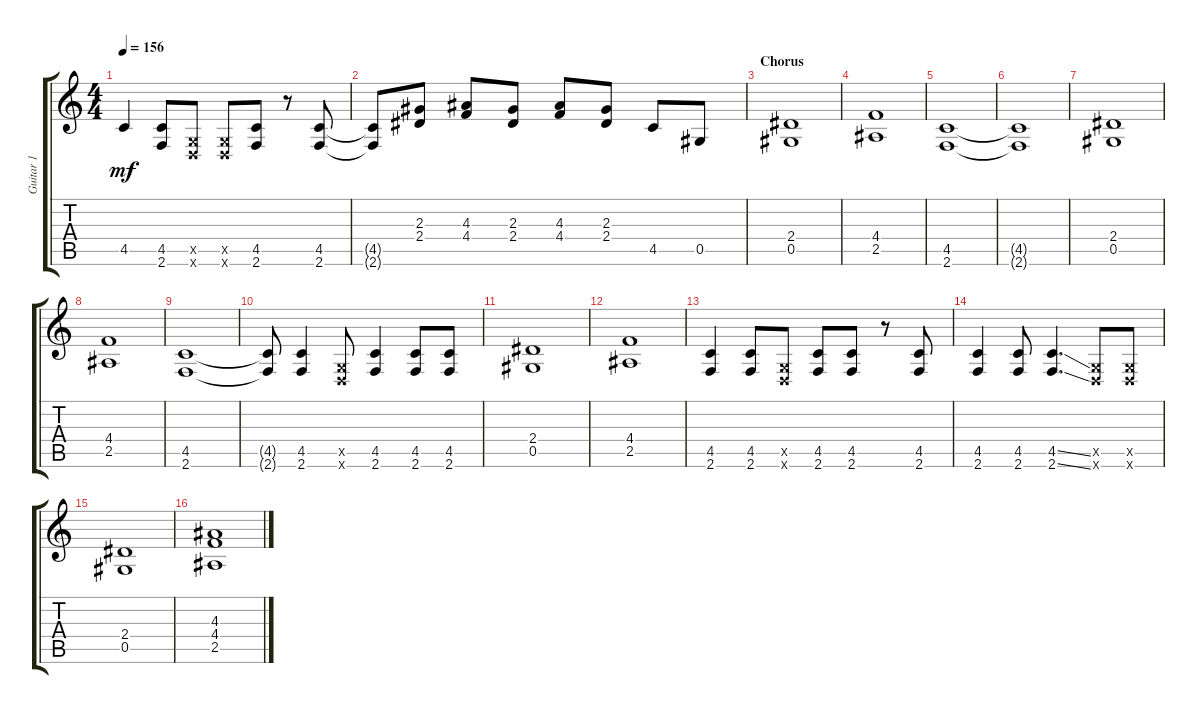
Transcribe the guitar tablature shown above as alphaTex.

\track ("Guitar 1" "Guitar 1") {instrument distortionguitar}
\staff {score tabs}
\tuning (Eb4 Bb3 Gb3 Db3 Ab2 Eb2) {hide}
\ts (4 4)
\tempo 156
\clef g2
\ks c
4.5.4{dy mf} (4.5 2.6).8 (-1.5{x} -1.6{x}).8 (-1.5{x} -1.6{x}).8 (4.5 2.6).8 r.8 (4.5 2.6).8 |
(4.5{t} 2.6{t}).8 (2.3 2.4).8 (4.3 4.4).8 (2.3 2.4).8 (4.3 4.4).8 (2.3 2.4).8 4.5.8 0.5.8 |
\section ("" "Chorus")
(2.4 0.5).1 |
(4.4 2.5).1 |
(4.5 2.6).1 |
(4.5{t} 2.6{t}).1 |
(2.4 0.5).1 |
(4.4 2.5).1 |
(4.5 2.6).1 |
(4.5{t} 2.6{t}).8 (4.5 2.6).4 (-1.5{x} -1.6{x}).8 (4.5 2.6).4 (4.5 2.6).8 (4.5 2.6).8 |
(2.4 0.5).1 |
(4.4 2.5).1 |
(4.5 2.6).4 (4.5 2.6).8 (-1.5{x} -1.6{x}).8 (4.5 2.6).8 (4.5 2.6).8 r.8 (4.5 2.6).8 |
(4.5 2.6).4 (4.5 2.6).8 (4.5{ss} 2.6{ss}).4{d} (-1.5{x} -1.6{x}).8 (-1.5{x} -1.6{x}).8 |
(2.4 0.5).1 |
(4.3 4.4 2.5).1
